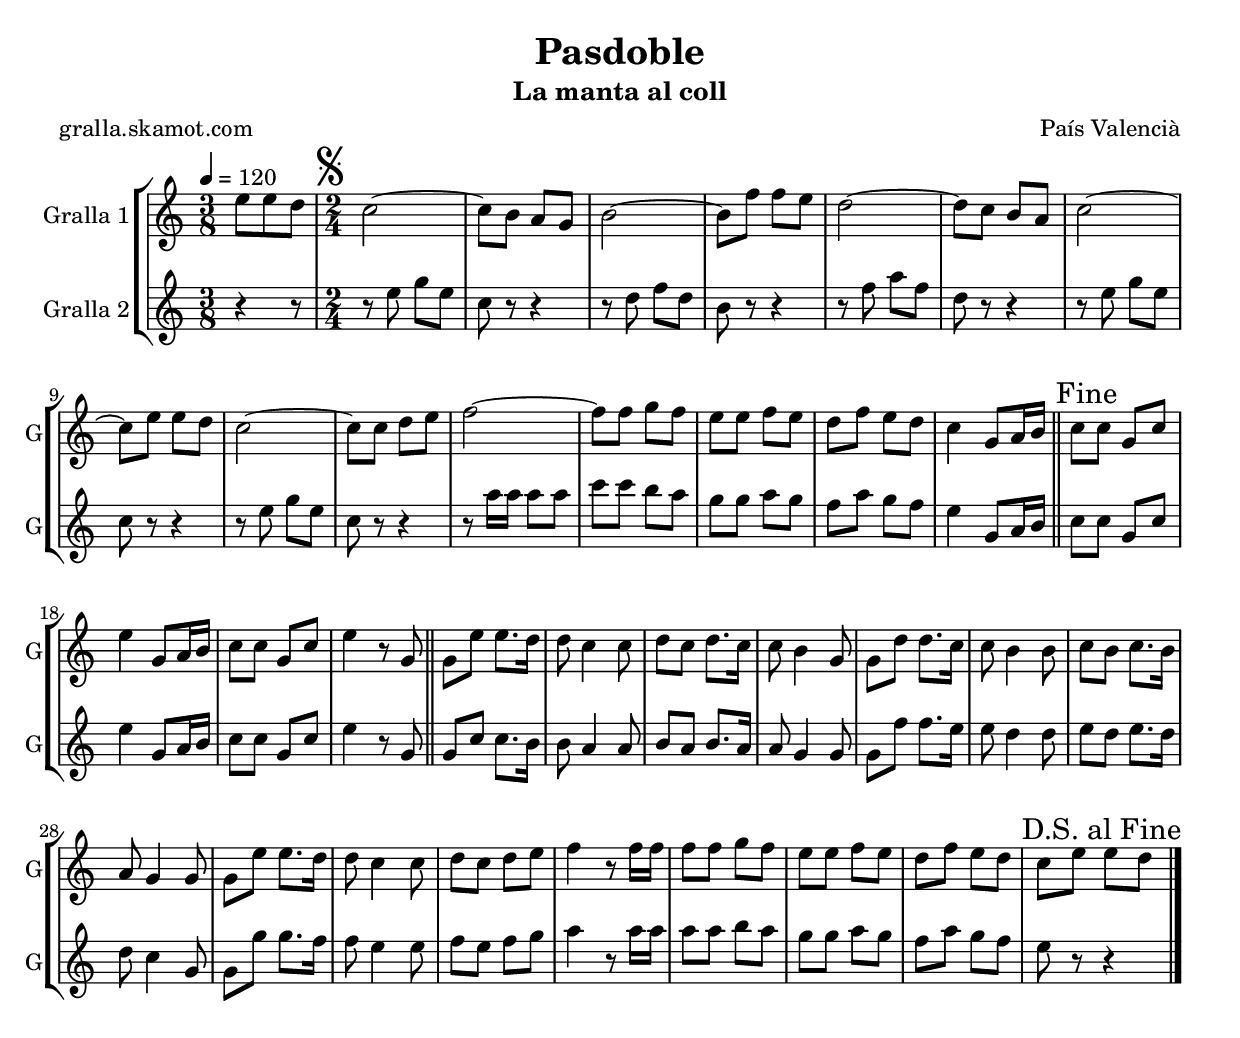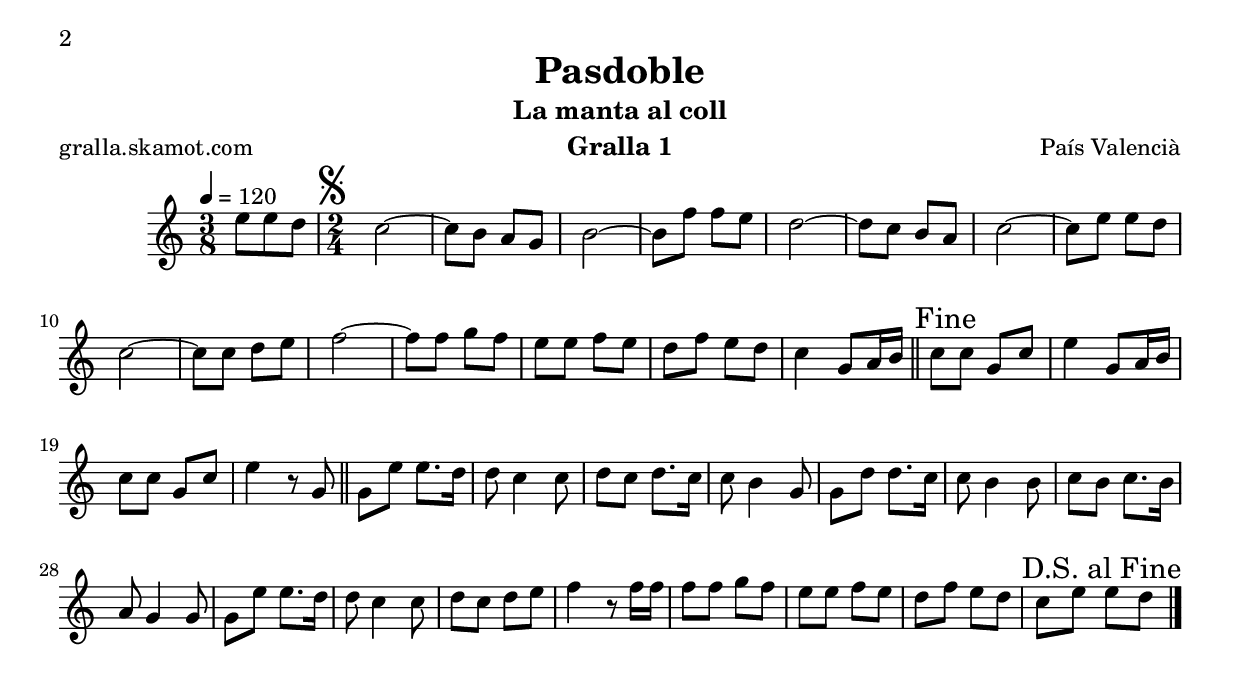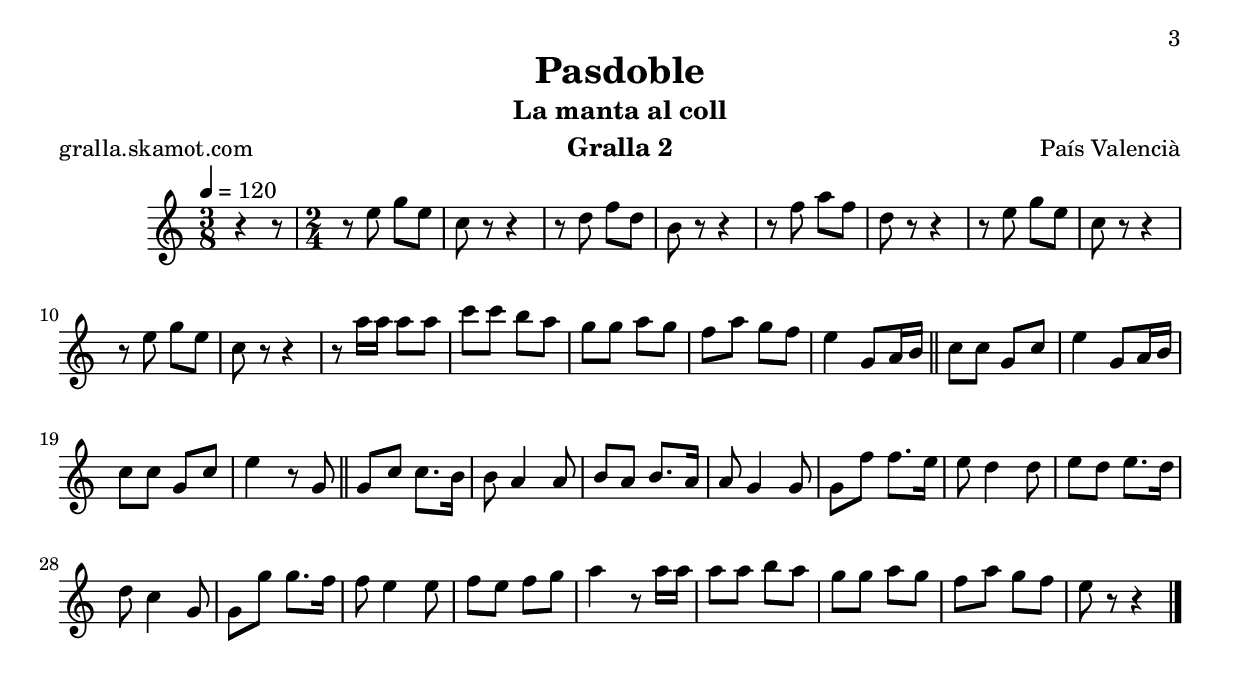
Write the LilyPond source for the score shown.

\version "2.16.2"

\header {
  dedication=""
  title="Pasdoble"
  subtitle="La manta al coll"
  subsubtitle=""
  poet="gralla.skamot.com"
  meter=""
  piece=""
  composer="País Valencià"
  arranger=""
  opus=""
  instrument=""
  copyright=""
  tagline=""
}

liniaroAa =
\relative e''
{
  \tempo 4=120
  \clef treble
  \key c \major
  \time 3/8
  e8 e d  |
  \time 2/4   \mark \markup {\musicglyph #"scripts.segno"} c2 ~  |
  c8 b a g  |
  b2 ~  |
  %05
  b8 f' f e  |
  d2 ~  |
  d8 c b a  |
  c2 ~  |
  c8 e e d  |
  %10
  c2 ~  |
  c8 c d e  |
  f2 ~  |
  f8 f g f  |
  e8 e f e  |
  %15
  d8 f e d  |
  c4 g8 a16 b  \bar "||"
  \mark "Fine" c8 c g c  |
  e4 g,8 a16 b  |
  c8 c g c  |
  %20
  e4 r8 g,  \bar "||"
  g8 e' e8. d16  |
  d8 c4 c8  |
  d8 c d8. c16  |
  c8 b4 g8  |
  %25
  g8 d' d8. c16  |
  c8 b4 b8  |
  c8 b c8. b16  |
  a8 g4 g8  |
  g8 e' e8. d16  |
  %30
  d8 c4 c8  |
  d8 c d e  |
  f4 r8 f16 f  |
  f8 f g f  |
  e8 e f e  |
  %35
  d8 f e d  |
  \mark "D.S. al Fine" c8 e e d  \bar "|."
}

liniaroAb =
\relative e''
{
  \tempo 4=120
  \clef treble
  \key c \major
  \time 3/8
  r4 r8  |
  \time 2/4   r8 e g e  |
  c8 r r4  |
  r8 d f d  |
  %05
  b8 r r4  |
  r8 f' a f  |
  d8 r r4  |
  r8 e g e  |
  c8 r r4  |
  %10
  r8 e g e  |
  c8 r r4  |
  r8 a'16 a a8 a  |
  c8 c b a  |
  g8 g a g  |
  %15
  f8 a g f  |
  e4 g,8 a16 b  \bar "||"
  c8 c g c  |
  e4 g,8 a16 b  |
  c8 c g c  |
  %20
  e4 r8 g,  \bar "||"
  g8 c c8. b16  |
  b8 a4 a8  |
  b8 a b8. a16  |
  a8 g4 g8  |
  %25
  g8 f' f8. e16  |
  e8 d4 d8  |
  e8 d e8. d16  |
  d8 c4 g8  |
  g8 g' g8. f16  |
  %30
  f8 e4 e8  |
  f8 e f g  |
  a4 r8 a16 a  |
  a8 a b a  |
  g8 g a g  |
  %35
  f8 a g f  |
  e8 r r4  \bar "|."
}

\bookpart {
  \score {
    \new StaffGroup {
      \override Score.RehearsalMark.self-alignment-X = #LEFT
      <<
        \new Staff \with {instrumentName = #"Gralla 1" shortInstrumentName = #"G"} \liniaroAa
        \new Staff \with {instrumentName = #"Gralla 2" shortInstrumentName = #"G"} \liniaroAb
      >>
    }
    \layout {}
  }
  \score { \unfoldRepeats
    \new StaffGroup {
      \override Score.RehearsalMark.self-alignment-X = #LEFT
      <<
        \new Staff \with {instrumentName = #"Gralla 1" shortInstrumentName = #"G"} \liniaroAa
        \new Staff \with {instrumentName = #"Gralla 2" shortInstrumentName = #"G"} \liniaroAb
      >>
    }
    \midi {
      \set Staff.midiInstrument = "oboe"
      \set DrumStaff.midiInstrument = "drums"
    }
  }
}

\bookpart {
  \header {instrument="Gralla 1"}
  \score {
    \new StaffGroup {
      \override Score.RehearsalMark.self-alignment-X = #LEFT
      <<
        \new Staff \liniaroAa
      >>
    }
    \layout {}
  }
  \score { \unfoldRepeats
    \new StaffGroup {
      \override Score.RehearsalMark.self-alignment-X = #LEFT
      <<
        \new Staff \liniaroAa
      >>
    }
    \midi {
      \set Staff.midiInstrument = "oboe"
      \set DrumStaff.midiInstrument = "drums"
    }
  }
}

\bookpart {
  \header {instrument="Gralla 2"}
  \score {
    \new StaffGroup {
      \override Score.RehearsalMark.self-alignment-X = #LEFT
      <<
        \new Staff \liniaroAb
      >>
    }
    \layout {}
  }
  \score { \unfoldRepeats
    \new StaffGroup {
      \override Score.RehearsalMark.self-alignment-X = #LEFT
      <<
        \new Staff \liniaroAb
      >>
    }
    \midi {
      \set Staff.midiInstrument = "oboe"
      \set DrumStaff.midiInstrument = "drums"
    }
  }
}

